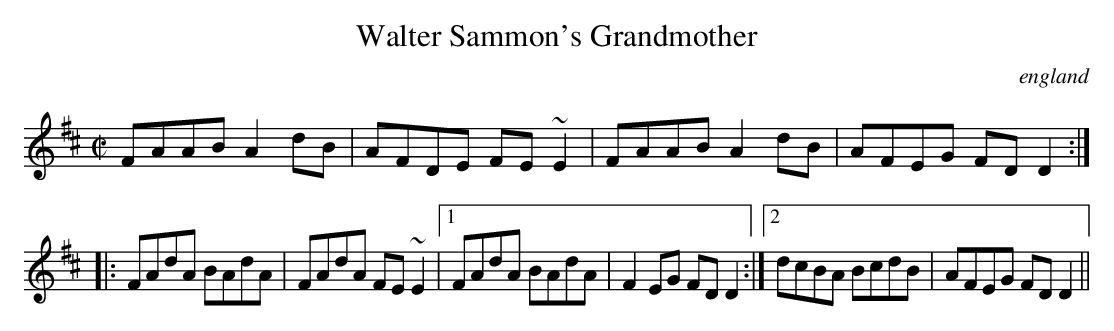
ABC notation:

X:1
T:Walter Sammon's Grandmother
O:england
M:C|
K:D
FAAB A2dB|AFDE FE~E2|FAAB A2dB|AFEG FDD2:|
|:FAdA BAdA|FAdA FE~E2|1 FAdA BAdA|F2EG FDD2:|2 dcBA BcdB|AFEG FDD2||
